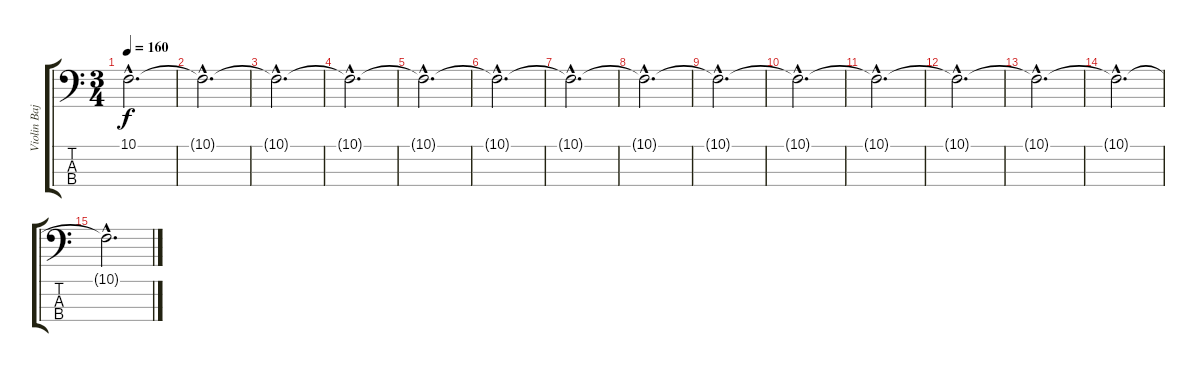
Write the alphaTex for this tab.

\track ("Violin Bajo" "Violin Baj") {instrument violin}
\staff {score tabs}
\tuning (G2 D2 A1 E1) {hide}
\ts (3 4)
\tempo 160
\clef f4
\ks c
10.1{hac t}.2{d dy f} |
10.1{hac t}.2{d} |
10.1{hac t}.2{d} |
10.1{hac t}.2{d} |
10.1{hac t}.2{d} |
10.1{hac t}.2{d} |
10.1{hac t}.2{d} |
10.1{hac t}.2{d} |
10.1{hac t}.2{d volume 11} |
10.1{hac t}.2{d volume 10} |
10.1{hac t}.2{d volume 9} |
10.1{hac t}.2{d volume 8} |
10.1{hac t}.2{d volume 7} |
10.1{hac t}.2{d volume 6} |
10.1{hac t}.2{d volume 0}
